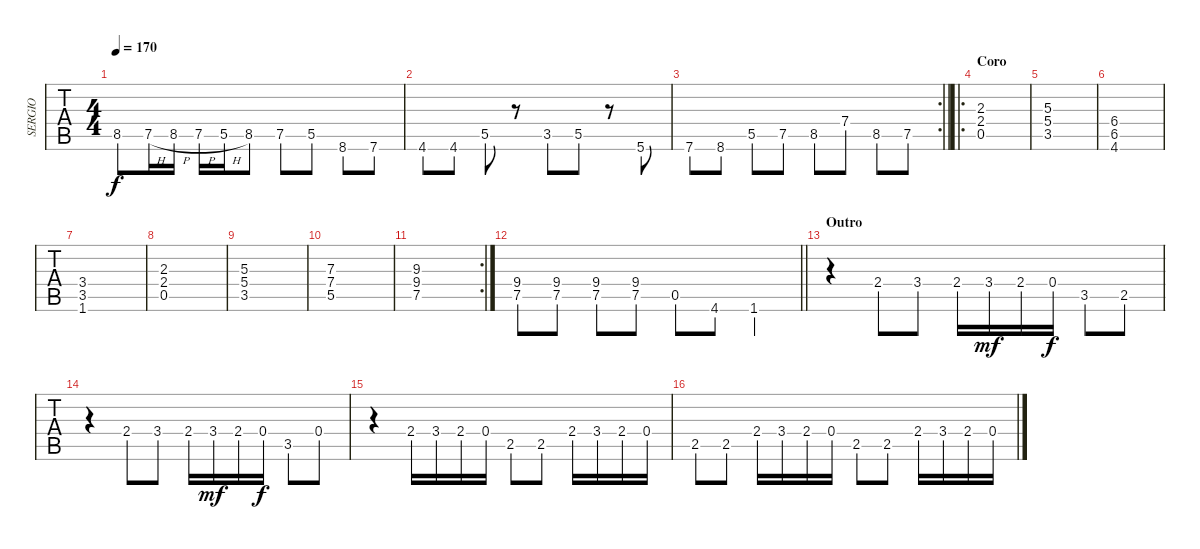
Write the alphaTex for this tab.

\track ("SERGIO" "SERGIO") {instrument distortionguitar}
\staff {tabs}
\tuning (E4 B3 G3 D3 A2 E2) {hide}
\ts (4 4)
\tempo 170
\clef g2
\ks c
8.5.8{dy f} 7.5{h}.16 8.5{h}.16 7.5{h}.16 5.5{h}.16 8.5.8 7.5.8 5.5.8 8.6.8 7.6.8 |
4.6.8 4.6.8 5.5.8 r.8 3.5.8 5.5.8 r.8 5.6.8 |
\rc 2
\barLineRight lightlight
7.6.8 8.6.8 5.5.8 7.5.8 8.5.8 7.4.8 8.5.8 7.5.8 |
\ro
\section ("" "Coro")
(2.3 2.4 0.5).1 |
(5.3 5.4 3.5).1 |
(6.4 6.5 4.6).1 |
(3.4 3.5 1.6).1 |
(2.3 2.4 0.5).1 |
(5.3 5.4 3.5).1 |
(7.3 7.4 5.5).1 |
\rc 2
(9.3 9.4 7.5).1 |
\barLineRight lightlight
(9.4 7.5).8 (9.4 7.5).8 (9.4 7.5).8 (9.4 7.5).8 0.5.8 4.6.8 1.6.4 |
\section ("" "Outro")
r.4 2.4.8 3.4.8 2.4.16 3.4.16{dy mf} 2.4.16 0.4.16{dy f} 3.5.8 2.5.8 |
r.4 2.4.8 3.4.8 2.4.16 3.4.16{dy mf} 2.4.16 0.4.16{dy f} 3.5.8 0.4.8 |
r.4 2.4.16 3.4.16 2.4.16 0.4.16 2.5.8 2.5.8 2.4.16 3.4.16 2.4.16 0.4.16 |
2.5.8 2.5.8 2.4.16 3.4.16 2.4.16 0.4.16 2.5.8 2.5.8 2.4.16 3.4.16 2.4.16 0.4.16
